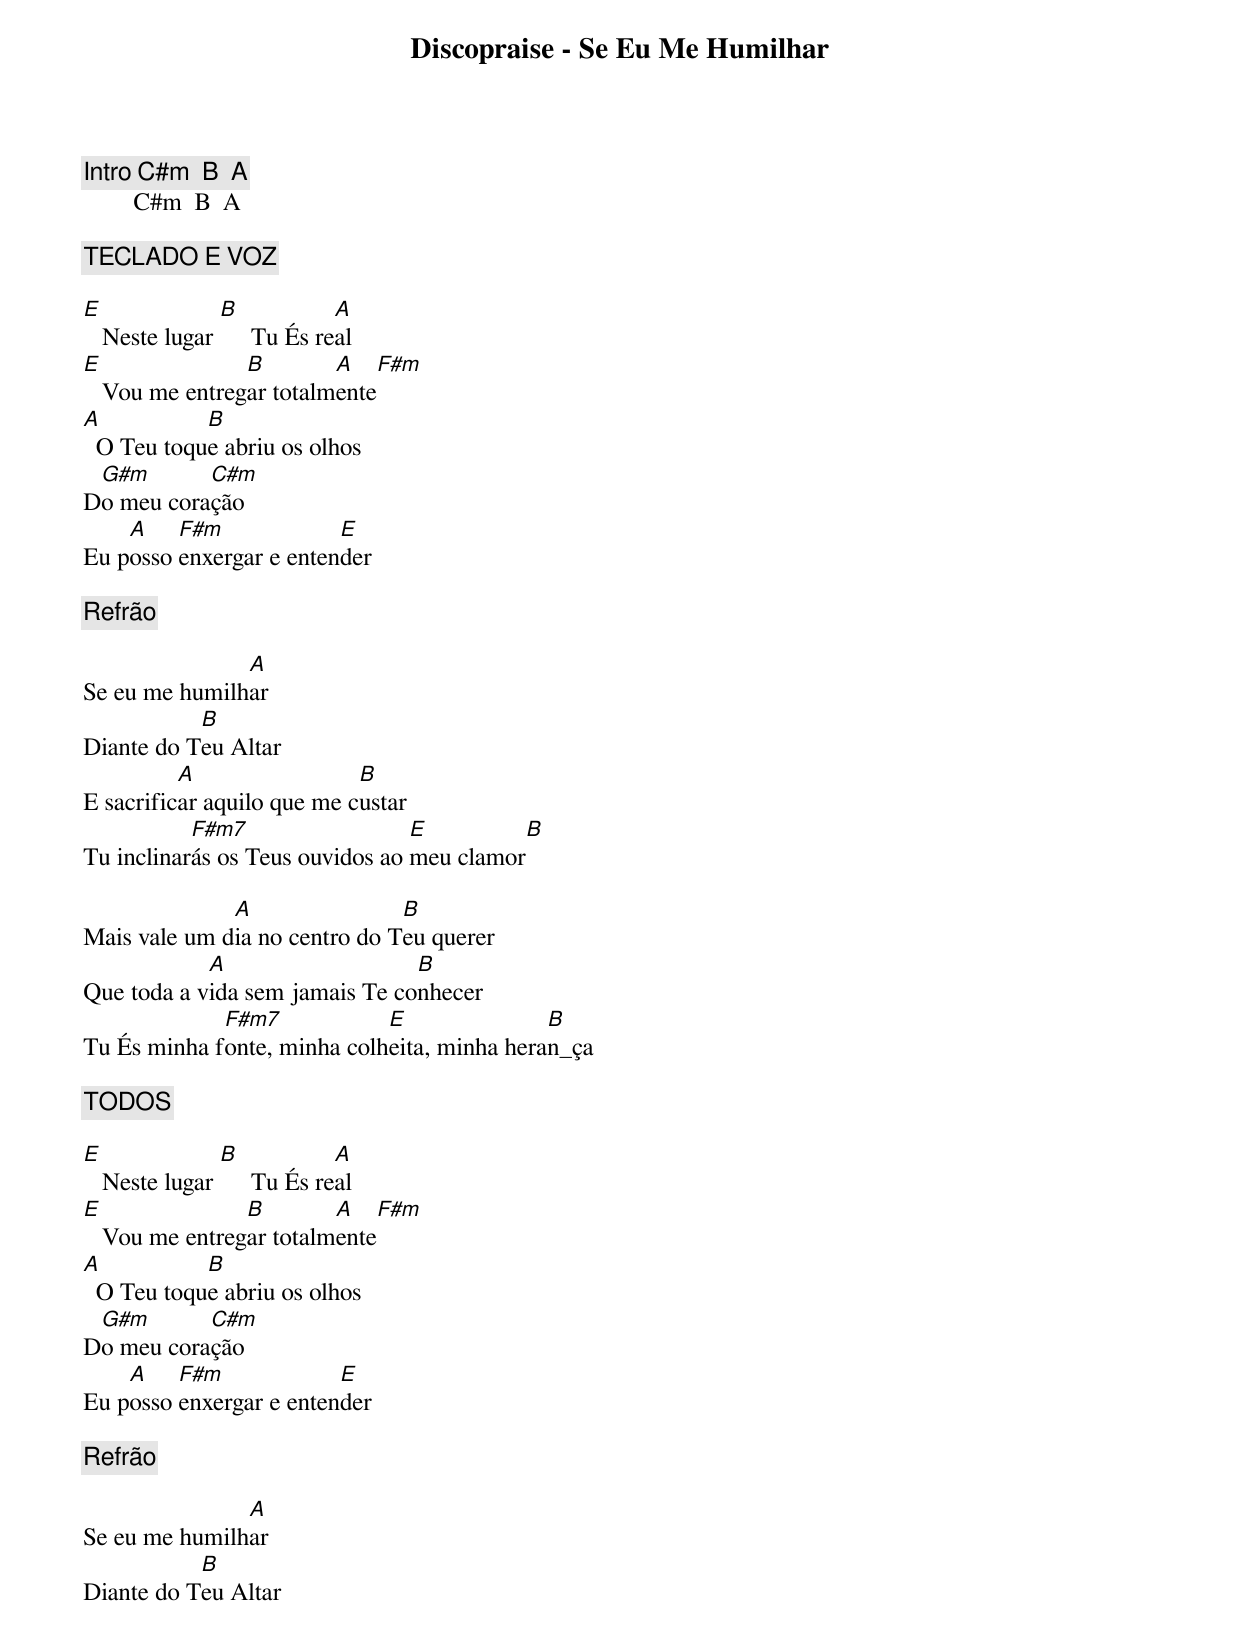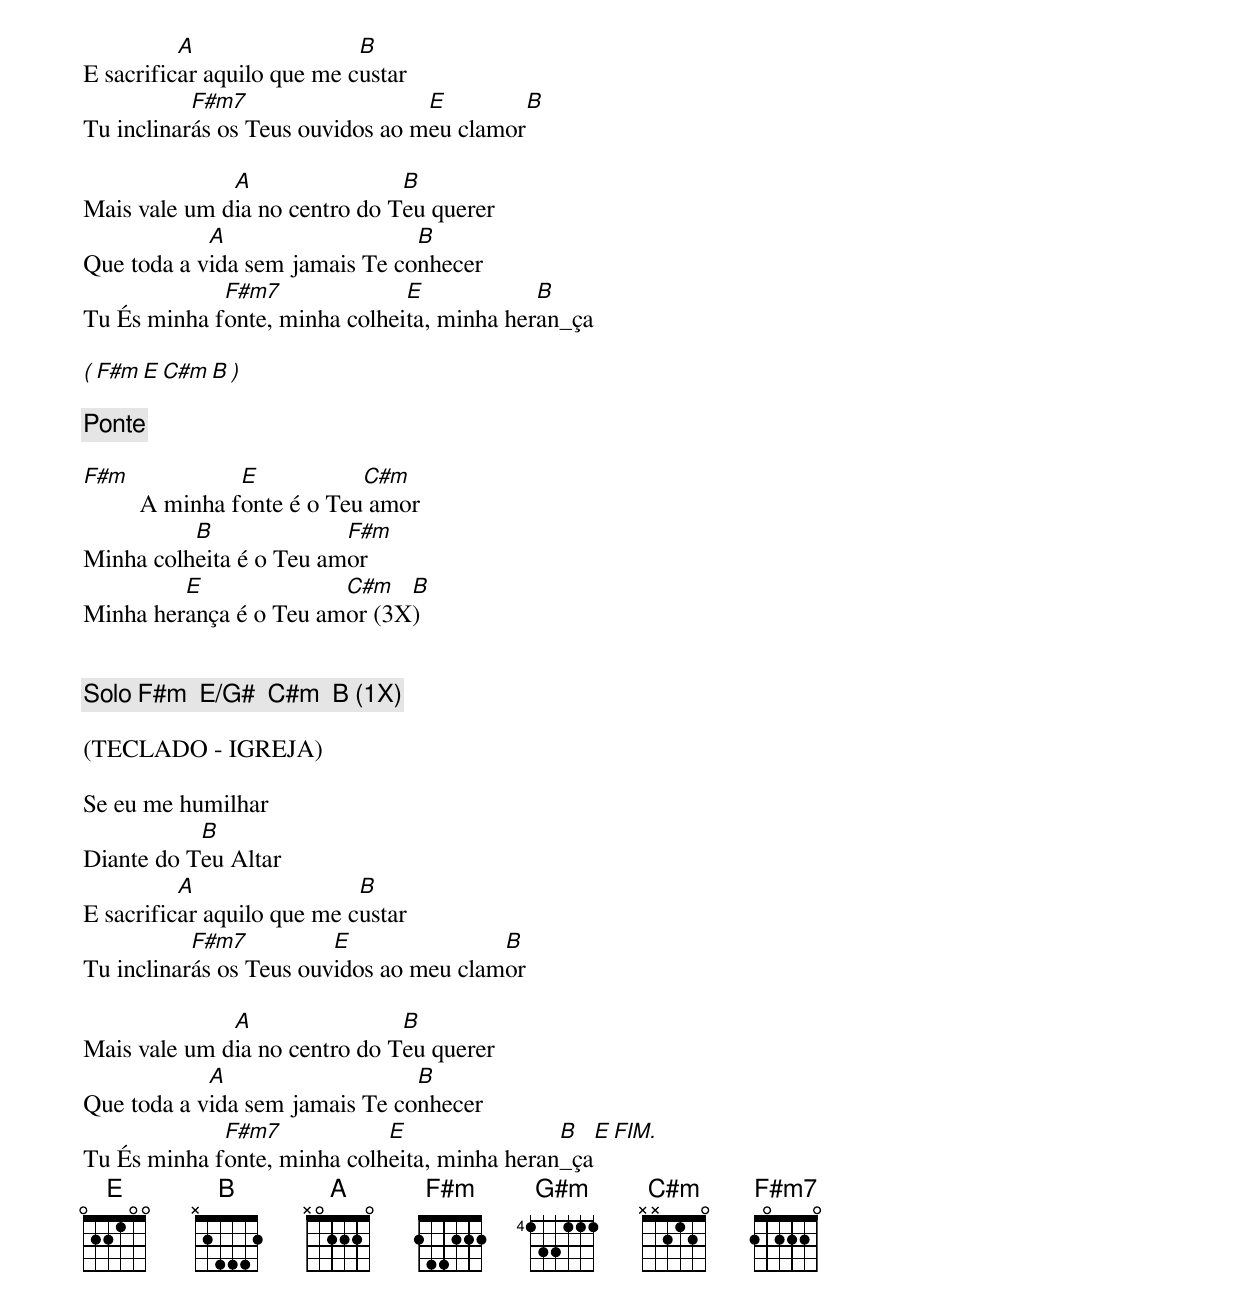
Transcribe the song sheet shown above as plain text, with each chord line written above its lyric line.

Discopraise - Se Eu Me Humilhar

[Intro] C#m  B  A
        C#m  B  A

[TECLADO E VOZ]

E              B            A
   Neste lugar      Tu És real
E               B        A    F#m
   Vou me entregar totalmente
A           B
  O Teu toque abriu os olhos
 G#m       C#m
Do meu coração
    A    F#m             E
Eu posso enxergar e entender

[Refrão]

               A
Se eu me humilhar
           B
Diante do Teu Altar
          A                 B
E sacrificar aquilo que me custar
           F#m7                  E            B
Tu inclinarás os Teus ouvidos ao meu clamor

              A                B
Mais vale um dia no centro do Teu querer
            A                   B
Que toda a vida sem jamais Te conhecer
             F#m7            E               B
Tu És minha fonte, minha colheita, minha heran_ça

[TODOS]

E              B            A
   Neste lugar      Tu És real
E               B        A    F#m
   Vou me entregar totalmente
A           B
  O Teu toque abriu os olhos
 G#m       C#m
Do meu coração
    A    F#m             E
Eu posso enxergar e entender

[Refrão]

               A
Se eu me humilhar
           B
Diante do Teu Altar
          A                 B
E sacrificar aquilo que me custar
           F#m7                   E            B
Tu inclinarás os Teus ouvidos ao meu clamor

              A                B
Mais vale um dia no centro do Teu querer
            A                   B
Que toda a vida sem jamais Te conhecer
             F#m7              E            B
Tu És minha fonte, minha colheita, minha heran_ça

( F#m  E  C#m  B )

[Ponte]

F#m               E           C#m
         A minha fonte é o Teu amor
          B              F#m
Minha colheita é o Teu amor
         E              C#m   B
Minha herança é o Teu amor (3X)


[Solo] F#m  E/G#  C#m  B (1X)

(TECLADO - IGREJA)

Se eu me humilhar
           B
Diante do Teu Altar
          A                 B
E sacrificar aquilo que me custar
           F#m7          E               B
Tu inclinarás os Teus ouvidos ao meu clamor

              A                B
Mais vale um dia no centro do Teu querer
            A                   B
Que toda a vida sem jamais Te conhecer
             F#m7            E                B	    E FIM.
Tu És minha fonte, minha colheita, minha heran_ça
